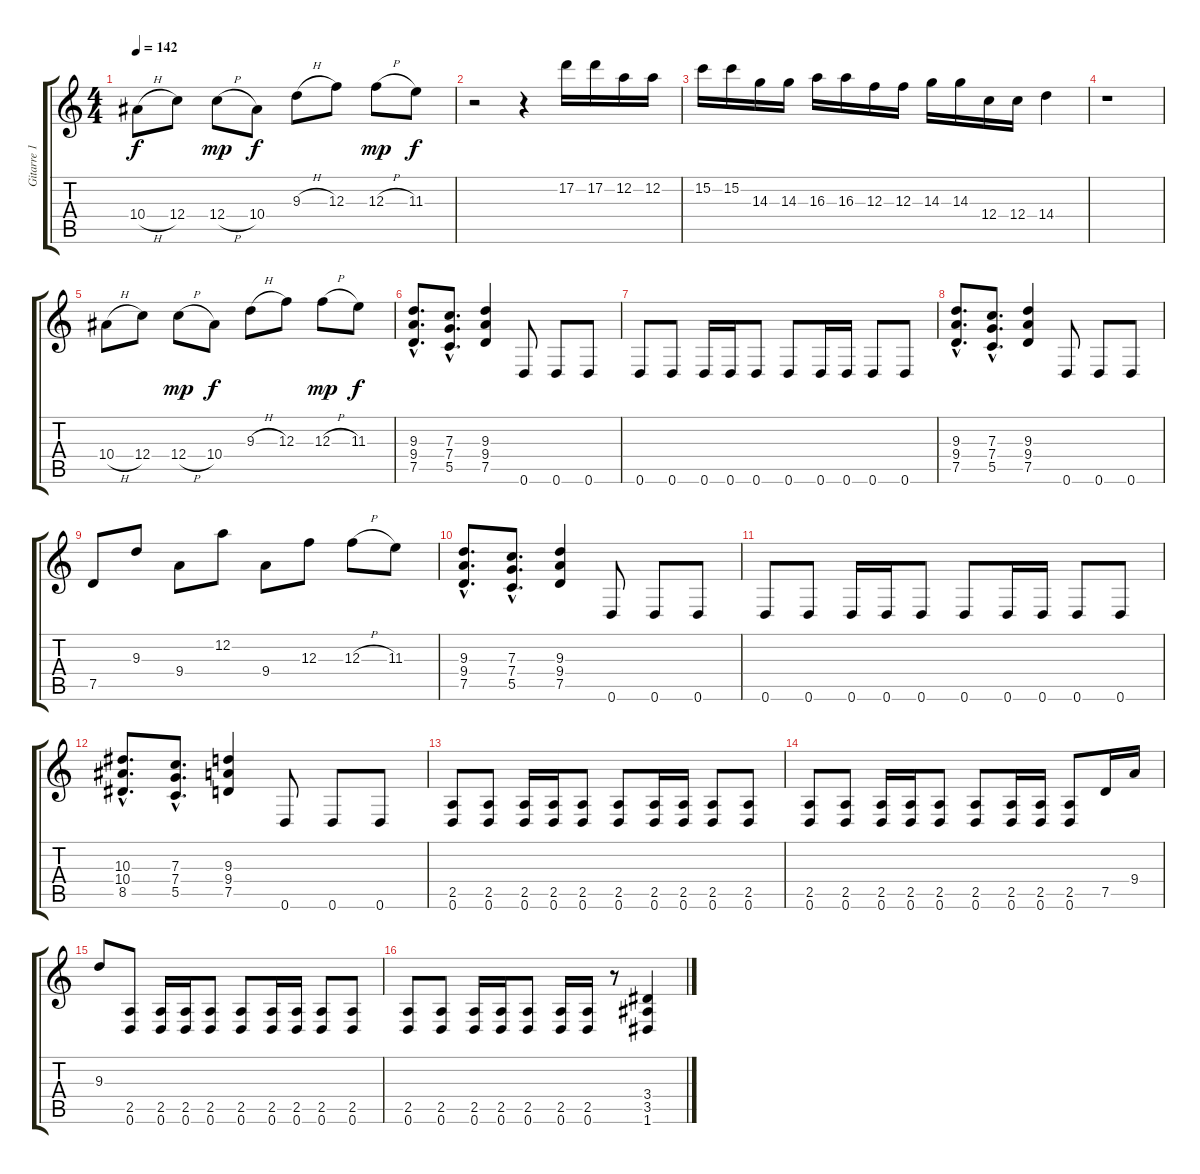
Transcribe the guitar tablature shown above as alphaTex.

\track ("Gitarre 1" "Gitarre 1") {instrument overdrivenguitar}
\staff {score tabs}
\tuning (D4 A3 F3 C3 G2 D2) {hide}
\ts (4 4)
\tempo 142
\clef g2
\ks c
10.4{h}.8{dy f} 12.4.8 12.4{h}.8{dy mp} 10.4.8{dy f} 9.3{h}.8 12.3.8 12.3{h}.8{dy mp} 11.3.8{dy f} |
r.2 r.4 17.2.16 17.2.16 12.2.16 12.2.16 |
15.2.16 15.2.16 14.3.16 14.3.16 16.3.16 16.3.16 12.3.16 12.3.16 14.3.16 14.3.16 12.4.16 12.4.16 14.4.4 |
r.1 |
10.4{h}.8 12.4.8 12.4{h}.8{dy mp} 10.4.8{dy f} 9.3{h}.8 12.3.8 12.3{h}.8{dy mp} 11.3.8{dy f} |
(9.3{hac} 9.4{hac} 7.5{hac}).8{d} (7.3{hac} 7.4{hac} 5.5{hac}).8{d} (9.3 9.4 7.5).4 0.6.8 0.6.8 0.6.8 |
0.6.8 0.6.8 0.6.16 0.6.16 0.6.8 0.6.8 0.6.16 0.6.16 0.6.8 0.6.8 |
(9.3{hac} 9.4{hac} 7.5{hac}).8{d} (7.3{hac} 7.4{hac} 5.5{hac}).8{d} (9.3 9.4 7.5).4 0.6.8 0.6.8 0.6.8 |
7.5.8 9.3.8 9.4.8 12.2.8 9.4.8 12.3.8 12.3{h}.8 11.3.8 |
(9.3{hac} 9.4{hac} 7.5{hac}).8{d} (7.3{hac} 7.4{hac} 5.5{hac}).8{d} (9.3 9.4 7.5).4 0.6.8 0.6.8 0.6.8 |
0.6.8 0.6.8 0.6.16 0.6.16 0.6.8 0.6.8 0.6.16 0.6.16 0.6.8 0.6.8 |
(10.3{hac} 10.4{hac} 8.5{hac}).8{d} (7.3{hac} 7.4{hac} 5.5{hac}).8{d} (9.3 9.4 7.5).4 0.6.8 0.6.8 0.6.8 |
(2.5 0.6).8 (2.5 0.6).8 (2.5 0.6).16 (2.5 0.6).16 (2.5 0.6).8 (2.5 0.6).8 (2.5 0.6).16 (2.5 0.6).16 (2.5 0.6).8 (2.5 0.6).8 |
(2.5 0.6).8 (2.5 0.6).8 (2.5 0.6).16 (2.5 0.6).16 (2.5 0.6).8 (2.5 0.6).8 (2.5 0.6).16 (2.5 0.6).16 (2.5 0.6).8 7.5.16 9.4.16 |
9.3.8 (2.5 0.6).8 (2.5 0.6).16 (2.5 0.6).16 (2.5 0.6).8 (2.5 0.6).8 (2.5 0.6).16 (2.5 0.6).16 (2.5 0.6).8 (2.5 0.6).8 |
(2.5 0.6).8 (2.5 0.6).8 (2.5 0.6).16 (2.5 0.6).16 (2.5 0.6).8 (2.5 0.6).16 (2.5 0.6).16 r.8 (3.4 3.5 1.6).4
